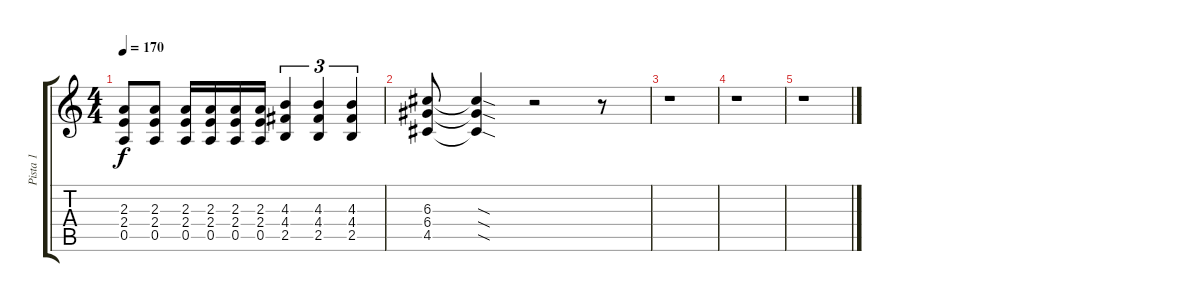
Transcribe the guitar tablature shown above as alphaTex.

\track ("Pista 1" "Pista 1") {instrument distortionguitar}
\staff {score tabs}
\tuning (E4 B3 G3 D3 A2 E2) {hide}
\ts (4 4)
\tempo 170
\clef g2
\ks c
(2.3 2.4 0.5).8{dy f} (2.3 2.4 0.5).8 (2.3 2.4 0.5).16 (2.3 2.4 0.5).16 (2.3 2.4 0.5).16 (2.3 2.4 0.5).16 (4.3 4.4 2.5).4{tu (3 2)} (4.3 4.4 2.5).4{tu (3 2)} (4.3 4.4 2.5).4{tu (3 2)} |
(6.3 6.4 4.5).8 (6.3{sod t} 6.4{sod t} 4.5{sod t}).4 r.2 r.8 |
r.1 |
r.1 |
r.1
